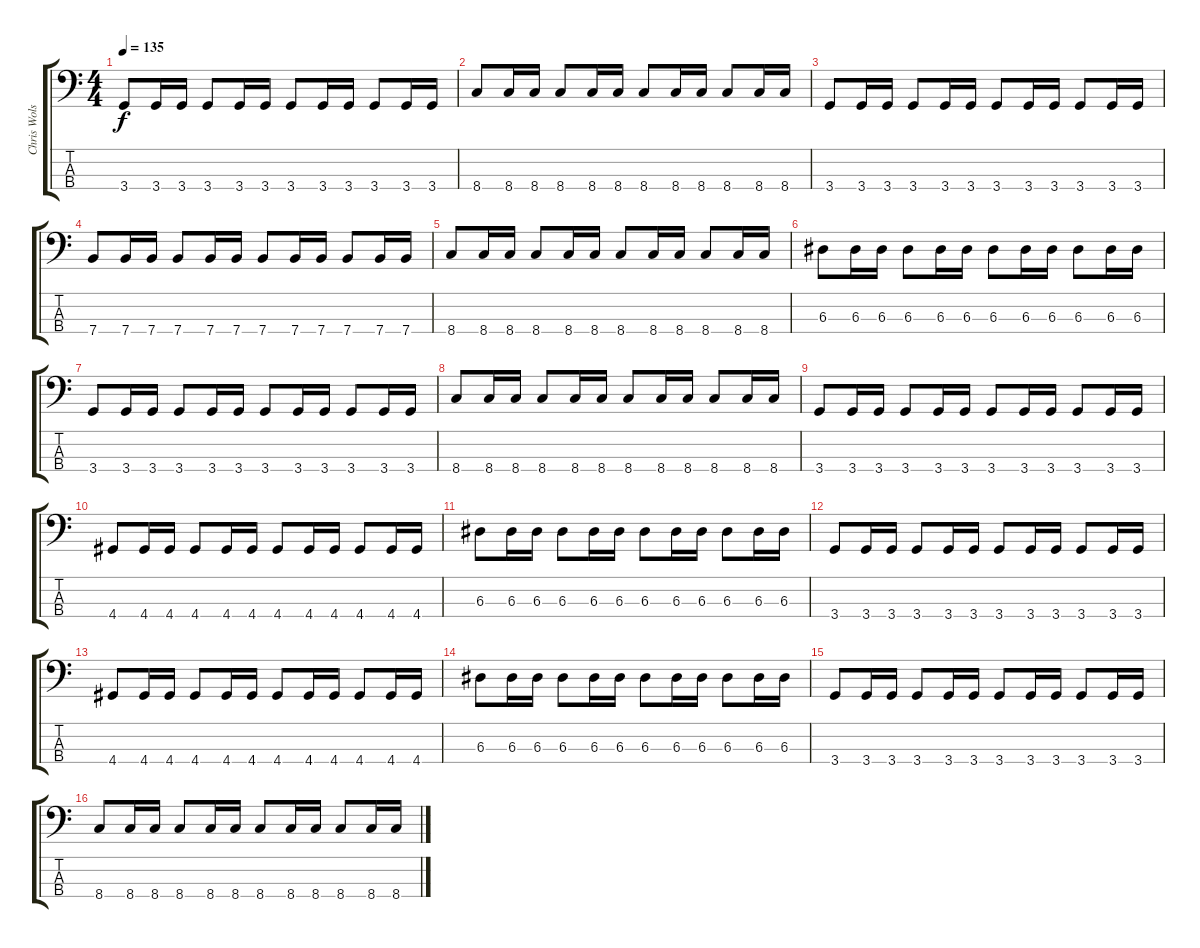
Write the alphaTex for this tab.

\track ("Chris Wolstenholme (Bass)" "Chris Wols") {instrument electricbasspick}
\staff {score tabs}
\tuning (G2 D2 A1 E1) {hide}
\ts (4 4)
\tempo 135
\clef f4
\ks c
3.4.8{dy f} 3.4.16 3.4.16 3.4.8 3.4.16 3.4.16 3.4.8 3.4.16 3.4.16 3.4.8 3.4.16 3.4.16 |
8.4.8 8.4.16 8.4.16 8.4.8 8.4.16 8.4.16 8.4.8 8.4.16 8.4.16 8.4.8 8.4.16 8.4.16 |
3.4.8 3.4.16 3.4.16 3.4.8 3.4.16 3.4.16 3.4.8 3.4.16 3.4.16 3.4.8 3.4.16 3.4.16 |
7.4.8 7.4.16 7.4.16 7.4.8 7.4.16 7.4.16 7.4.8 7.4.16 7.4.16 7.4.8 7.4.16 7.4.16 |
8.4.8 8.4.16 8.4.16 8.4.8 8.4.16 8.4.16 8.4.8 8.4.16 8.4.16 8.4.8 8.4.16 8.4.16 |
6.3.8 6.3.16 6.3.16 6.3.8 6.3.16 6.3.16 6.3.8 6.3.16 6.3.16 6.3.8 6.3.16 6.3.16 |
3.4.8 3.4.16 3.4.16 3.4.8 3.4.16 3.4.16 3.4.8 3.4.16 3.4.16 3.4.8 3.4.16 3.4.16 |
8.4.8 8.4.16 8.4.16 8.4.8 8.4.16 8.4.16 8.4.8 8.4.16 8.4.16 8.4.8 8.4.16 8.4.16 |
3.4.8 3.4.16 3.4.16 3.4.8 3.4.16 3.4.16 3.4.8 3.4.16 3.4.16 3.4.8 3.4.16 3.4.16 |
4.4.8 4.4.16 4.4.16 4.4.8 4.4.16 4.4.16 4.4.8 4.4.16 4.4.16 4.4.8 4.4.16 4.4.16 |
6.3.8 6.3.16 6.3.16 6.3.8 6.3.16 6.3.16 6.3.8 6.3.16 6.3.16 6.3.8 6.3.16 6.3.16 |
3.4.8 3.4.16 3.4.16 3.4.8 3.4.16 3.4.16 3.4.8 3.4.16 3.4.16 3.4.8 3.4.16 3.4.16 |
4.4.8 4.4.16 4.4.16 4.4.8 4.4.16 4.4.16 4.4.8 4.4.16 4.4.16 4.4.8 4.4.16 4.4.16 |
6.3.8 6.3.16 6.3.16 6.3.8 6.3.16 6.3.16 6.3.8 6.3.16 6.3.16 6.3.8 6.3.16 6.3.16 |
3.4.8 3.4.16 3.4.16 3.4.8 3.4.16 3.4.16 3.4.8 3.4.16 3.4.16 3.4.8 3.4.16 3.4.16 |
8.4.8 8.4.16 8.4.16 8.4.8 8.4.16 8.4.16 8.4.8 8.4.16 8.4.16 8.4.8 8.4.16 8.4.16
